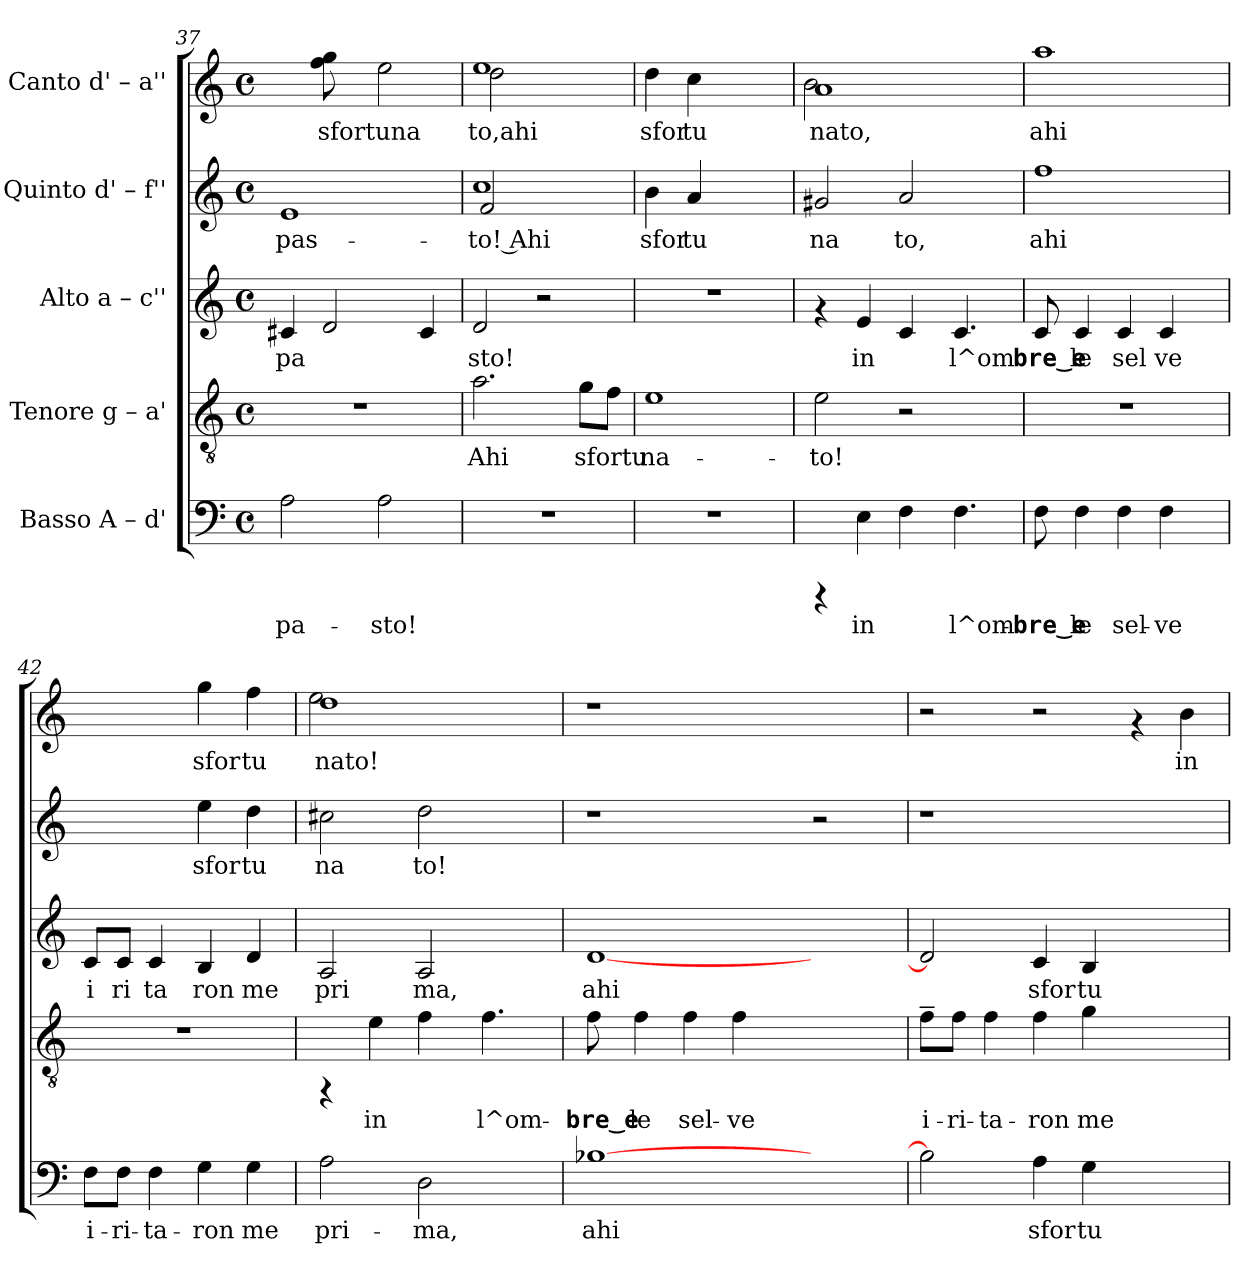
**kern	**text	**kern	**text	**kern	**text	**kern	**text	**kern	**text
*part5	*part5	*part4	*part4	*part3	*part3	*part2	*part2	*part1	*part1
*staff5	*staff5	*staff4	*staff4	*staff3	*staff3	*staff2	*staff2	*staff1	*staff1
*I"Basso  A – d'	*	*I"Tenore  g – a'	*	*I"Alto  a – c''	*	*I"Quinto  d' – f''	*	*I"Canto  d' – a''	*
*clefF4	*	*clefGv2	*	*clefG2	*	*clefG2	*	*clefG2	*
*k[]	*	*k[]	*	*k[]	*	*k[]	*	*k[]	*
*C:	*	*C:	*	*C:	*	*C:	*	*C:	*
*M4/4	*	*M4/4	*	*M4/4	*	*M4/4	*	*M4/4	*
*met(c)	*	*met(c)	*	*met(c)	*	*met(c)	*	*met(c)	*
=37	=37	=37	=37	=37	=37	=37	=37	=37	=37
!	!LO:LY:b:cj	!	!	!	!LO:LY:b:rj	!	!LO:LY:b:rj	!	!
2A\	pa-	1r	.	4c#X/	pa	1e	pas-	4ryy	.
!	!	!	!	!	!LO:LY:b:rj	!	!	!	!LO:LY:b:cj
.	.	.	.	2d/	.	.	.	8gg\ 8ff\	sfortuna-
.	.	.	.	.	.	.	.	8ryy	.
!	!LO:LY:b:cj	!	!	!	!	!	!	!	!LO:LY:b:cj
2A\	-sto!	.	.	.	.	.	.	2ee\	--
!	!	!	!	!	!LO:LY:b:rj	!	!	!	!
.	.	.	.	4c#/	.	.	.	.	.
=38	=38	=38	=38	=38	=38	=38	=38	=38	=38
!	!	!	!LO:LY:b:cj	!	!LO:LY:b:rj	!	!LO:LY:b:rj	!	!LO:LY:b:cj
*	*	*	*	*	*	*^	*	*^	*
1r	.	2.a\	Ahi	2d/	sto!	1cc	2f/	-to! Ahi	1ee	2dd\	-to,ahi
.	.	.	.	2r	.	.	2ryy	.	.	2ryy	.
!	!	!	!LO:LY:b:cj	!	!	!	!	!	!	!	!
.	.	8g\L	sfortu	.	.	.	.	.	.	.	.
!	!	!	!LO:LY:b:cj	!	!	!	!	!	!	!	!
.	.	8f\J	.	.	.	.	.	.	.	.	.
*	*	*	*	*	*	*v	*v	*	*	*	*
*	*	*	*	*	*	*	*	*v	*v	*
!!LO:LB:g=z
=39	=39	=39	=39	=39	=39	=39	=39	=39	=39
!	!	!	!LO:LY:b:cj	!	!	!	!LO:LY:b:rj	!	!LO:LY:b:cj
1r	.	1e	na-	1r	.	4b\	sfor	4dd\	sfor
!	!	!	!	!	!	!	!LO:LY:b:rj	!	!LO:LY:b:cj
.	.	.	.	.	.	4a/	tu	4cc\	tu
.	.	.	.	.	.	2ryy	.	2ryy	.
=40	=40	=40	=40	=40	=40	=40	=40	=40	=40
!	!	!	!LO:LY:b:cj	!	!	!	!LO:LY:b:rj	!	!LO:LY:b:cj
*	*	*	*	*	*	*	*	*^	*
4rCCC	.	2e\	-to!	4rf	.	2g#X/	na	1a	2b\	nato,
!	!LO:LY:b:cj	!	!	!	!LO:LY:b:rj	!	!	!	!	!
4E\	in	.	.	4e/	in	.	.	.	.	.
!	!	!	!	!	!	!	!LO:LY:b:rj	!	!	!
4F\	.	2r	.	4c/	.	2a/	to,	.	8ryy	.
.	.	.	.	.	.	.	.	.	2ryy	.
!	!LO:LY:b:cj	!	!	!	!LO:LY:b:rj	!	!	!	!	!
4.F\	l^om-	.	.	4.c/	l^om	.	.	.	.	.
.	.	8ryy	.	.	.	8ryy	.	8ryy	.	.
*	*	*	*	*	*	*	*	*v	*v	*
=41	=41	=41	=41	=41	=41	=41	=41	=41	=41
!	!LO:LY:b:cj	!	!	!	!LO:LY:b:rj	!	!LO:LY:b:rj	!	!LO:LY:b:cj
8F\	-bre‿e	1r	.	8c/	bre‿e	1ff	ahi	1aa	ahi
!	!LO:LY:b:cj	!	!	!	!LO:LY:b:rj	!	!	!	!
4F\	le	.	.	4c/	le	.	.	.	.
!	!LO:LY:b:cj	!	!	!	!LO:LY:b:rj	!	!	!	!
4F\	sel-	.	.	4c/	sel	.	.	.	.
!	!LO:LY:b:cj	!	!	!	!LO:LY:b:rj	!	!	!	!
4F\	-ve	.	.	4c/	ve	.	.	.	.
8ryy	.	.	.	8ryy	.	.	.	.	.
=42	=42	=42	=42	=42	=42	=42	=42	=42	=42
!	!LO:LY:b:cj	!	!	!	!LO:LY:b:rj	!	!	!	!
8F\L	i-	1r	.	8c/L	i	2ryy	.	2ryy	.
!	!LO:LY:b:cj	!	!	!	!LO:LY:b:rj	!	!	!	!
8F\J	-ri-	.	.	8c/J	ri	.	.	.	.
!	!LO:LY:b:cj	!	!	!	!LO:LY:b:rj	!	!	!	!
4F\	-ta-	.	.	4c/	ta	.	.	.	.
!	!LO:LY:b:cj	!	!	!	!LO:LY:b:rj	!	!LO:LY:b:rj	!	!LO:LY:b:cj
4G\	-ron	.	.	4B/	ron	4ee\	sfor	4gg\	sfor
!	!LO:LY:b:cj	!	!	!	!LO:LY:b:rj	!	!LO:LY:b:rj	!	!LO:LY:b:cj
4G\	me	.	.	4d/	me	4dd\	tu	4ff\	tu
=43	=43	=43	=43	=43	=43	=43	=43	=43	=43
!	!LO:LY:b:cj	!	!	!	!LO:LY:b:rj	!	!LO:LY:b:rj	!	!LO:LY:b:cj
*	*	*	*	*	*	*	*	*^	*
2A\	pri-	4rFF	.	2A/	pri	2cc#X\	na	1dd	2ee\	nato!
!	!	!	!LO:LY:b:cj	!	!	!	!	!	!	!
.	.	4e\	in	.	.	.	.	.	.	.
!	!LO:LY:b:cj	!	!	!	!LO:LY:b:rj	!	!LO:LY:b:rj	!	!	!
2D\	-ma,	4f\	.	2A/	ma,	2dd\	to!	.	8ryy	.
.	.	.	.	.	.	.	.	.	2ryy	.
!	!	!	!LO:LY:b:cj	!	!	!	!	!	!	!
.	.	4.f\	l^om-	.	.	.	.	.	.	.
8ryy	.	.	.	8ryy	.	8ryy	.	8ryy	.	.
*	*	*	*	*	*	*	*	*v	*v	*
=44	=44	=44	=44	=44	=44	=44	=44	=44	=44
!	!LO:LY:b:cj	!	!LO:LY:b:cj	!	!LO:LY:b:rj	!	!	!	!
[1B-X	ahi	8f\	-bre‿e	[1d	ahi	1r	.	1r	.
!	!	!	!LO:LY:b:cj	!	!	!	!	!	!
.	.	4f\	le	.	.	.	.	.	.
!	!	!	!LO:LY:b:cj	!	!	!	!	!	!
.	.	4f\	sel-	.	.	.	.	.	.
!	!	!	!LO:LY:b:cj	!	!	!	!	!	!
.	.	4f\	-ve	.	.	.	.	.	.
.	.	2ryy	.	.	.	.	.	.	.
2ryy	.	.	.	2ryy	.	2r	.	2ryy	.
.	.	8ryy	.	.	.	.	.	.	.
!!LO:PB:g=z
=45	=45	=45	=45	=45	=45	=45	=45	=45	=45
!	!	!	!LO:LY:b:cj	!	!	!	!	!	!
2B-]	.	8f~>\L	i-	2d]	.	1r	.	2r	.
!	!	!	!LO:LY:b:cj	!	!	!	!	!	!
.	.	8f\J	-ri-	.	.	.	.	.	.
!	!	!	!LO:LY:b:cj	!	!	!	!	!	!
.	.	4f\	-ta-	.	.	.	.	.	.
!	!LO:LY:b:cj	!	!LO:LY:b:cj	!	!LO:LY:b:rj	!	!	!	!
4A\	sfor	4f\	-ron	4c/	sfor	.	.	2r	.
!	!LO:LY:b:cj	!	!LO:LY:b:cj	!	!LO:LY:b:rj	!	!	!	!
4G\	tu	4g\	me	4B/	tu	.	.	.	.
2ryy	.	2ryy	.	2ryy	.	2ryy	.	4rf	.
!	!	!	!	!	!	!	!	!	!LO:LY:b:cj
.	.	.	.	.	.	.	.	4b\	in
=	=	=	=	=	=	=	=	=	=
*-	*-	*-	*-	*-	*-	*-	*-	*-	*-
